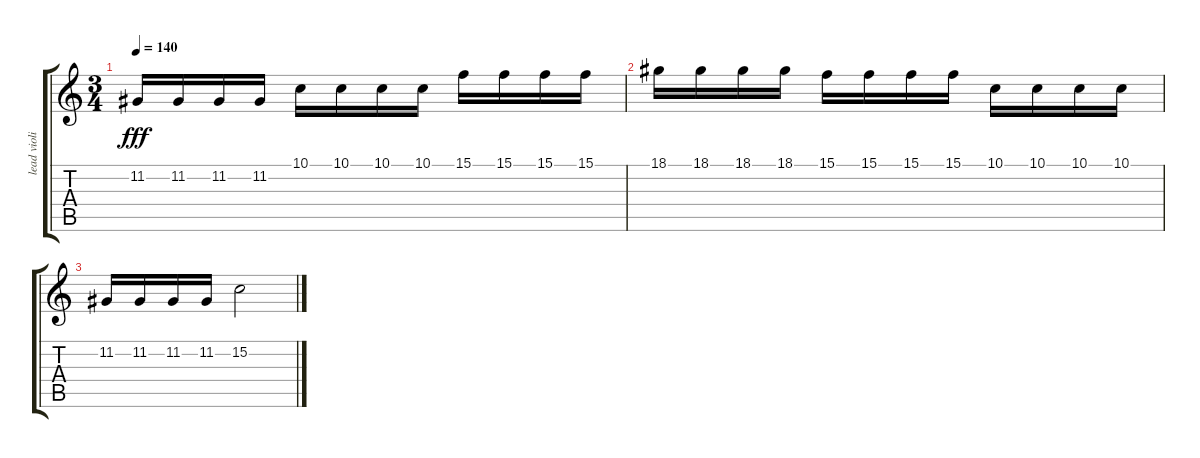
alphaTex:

\track ("lead violin" "lead violi") {instrument stringensemble1}
\staff {score tabs}
\tuning (D4 A3 F3 C3 G2 C2) {hide}
\ts (3 4)
\tempo 140
\clef g2
\ks c
11.2.16{dy fff} 11.2.16 11.2.16 11.2.16 10.1.16 10.1.16 10.1.16 10.1.16 15.1.16 15.1.16 15.1.16 15.1.16 |
18.1.16 18.1.16 18.1.16 18.1.16 15.1.16 15.1.16 15.1.16 15.1.16 10.1.16 10.1.16 10.1.16 10.1.16 |
11.2.16 11.2.16 11.2.16 11.2.16 15.2.2
